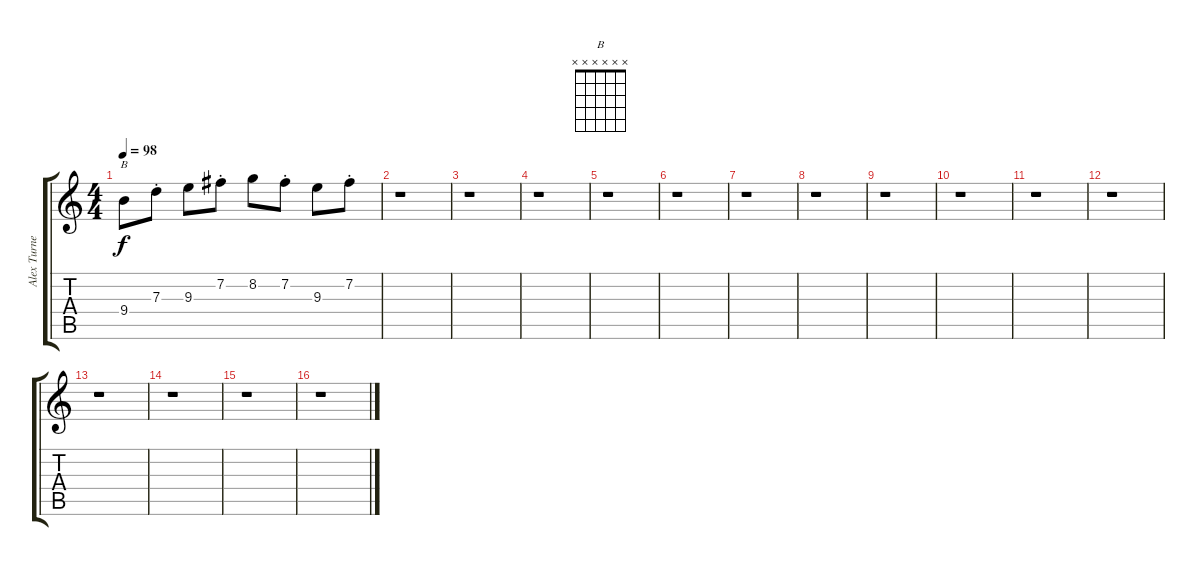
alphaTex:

\track ("Alex Turner" "Alex Turne") {instrument distortionguitar}
\staff {score tabs}
\tuning (E4 B3 G3 D3 A2 E2) {hide}
\chord ("B" x x x x x x) {firstfret 0}
\ts (4 4)
\tempo 98
\clef g2
\ks c
9.4.8{ch "B" dy f} 7.3{st}.8 9.3.8 7.2{st}.8 8.2.8 7.2{st}.8 9.3.8 7.2{st}.8 |
r.1 |
r.1 |
r.1 |
r.1 |
r.1 |
r.1 |
r.1 |
r.1 |
r.1 |
r.1 |
r.1 |
r.1 |
r.1 |
r.1 |
r.1
